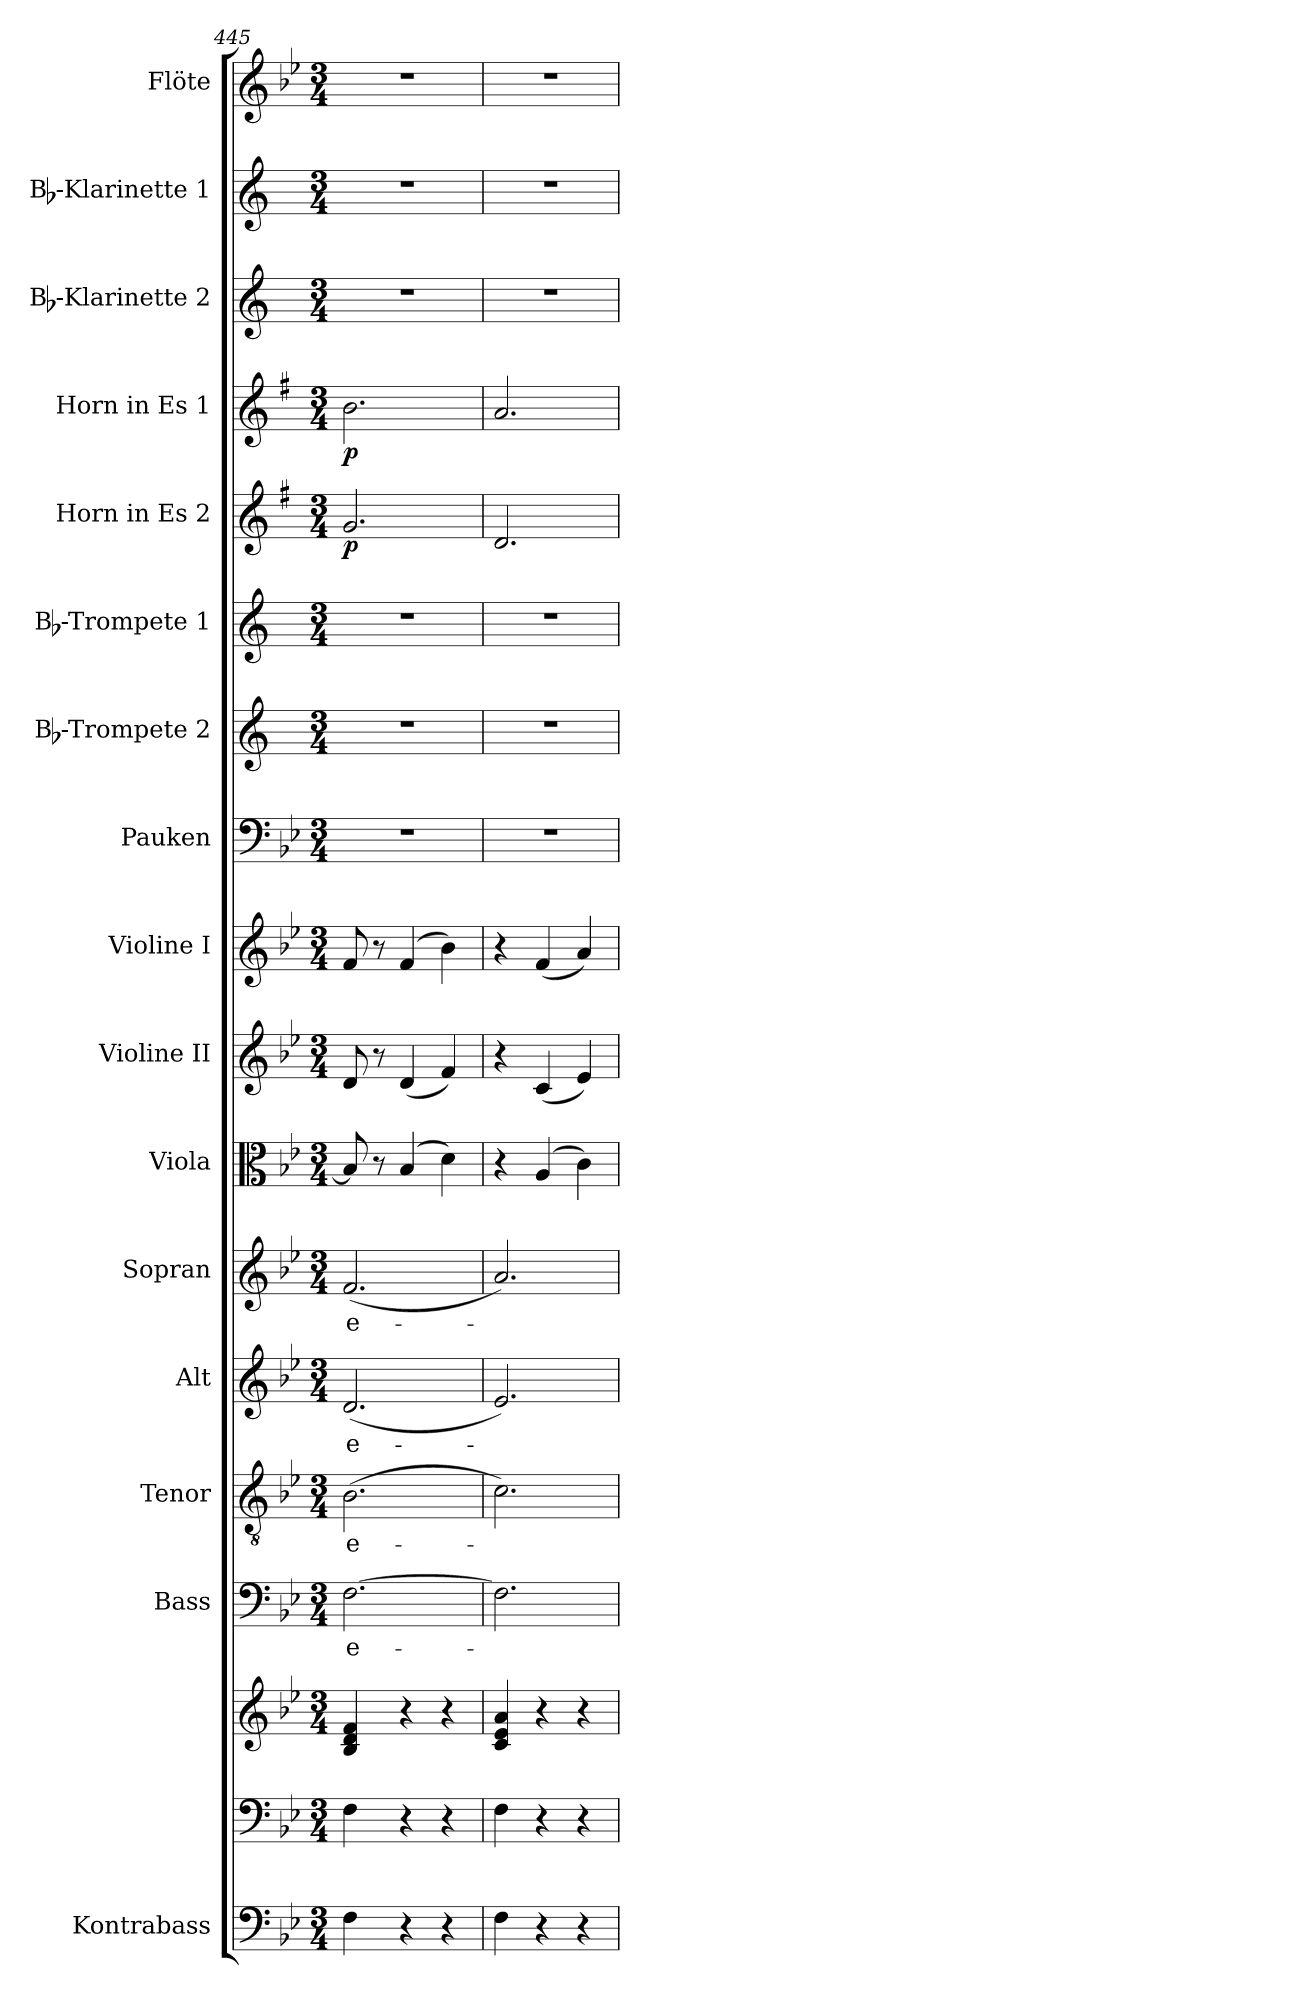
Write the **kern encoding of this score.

**kern	**kern	**kern	**kern	**text	**kern	**text	**kern	**text	**kern	**text	**kern	**kern	**kern	**kern	**kern	**kern	**kern	**dynam	**kern	**dynam	**kern	**kern	**kern
*part17	*part16	*part16	*part15	*part15	*part14	*part14	*part13	*part13	*part12	*part12	*part11	*part10	*part9	*part8	*part7	*part6	*part5	*part5	*part4	*part4	*part3	*part2	*part1
*staff18	*staff17	*staff16	*staff15	*staff15	*staff14	*staff14	*staff13	*staff13	*staff12	*staff12	*staff11	*staff10	*staff9	*staff8	*staff7	*staff6	*staff5	*staff5	*staff4	*staff4	*staff3	*staff2	*staff1
*I"Kontrabass	*	*	*I"Bass	*	*I"Tenor	*	*I"Alt	*	*I"Sopran	*	*I"Viola	*I"Violine II	*I"Violine I	*I"Pauken	*I"Bb-Trompete 2	*I"Bb-Trompete 1	*I"Horn in Es 2	*	*I"Horn in Es 1	*	*I"Bb-Klarinette 2	*I"Bb-Klarinette 1	*I"Flöte
*I'Kb.	*	*	*I'B.	*	*I'T.	*	*I'A.	*	*I'S.	*	*I'Vla.	*I'Vl. II	*I'Vl. I	*I'Pk.	*I'Bb Trp. 2	*I'Bb Trp. 1	*	*	*	*	*I'Bb Kl. 2	*I'Bb Kl. 1	*I'Fl.
*clefF4	*clefF4	*clefG2	*clefF4	*	*clefGv2	*	*clefG2	*	*clefG2	*	*clefC3	*clefG2	*clefG2	*clefF4	*clefG2	*clefG2	*clefG2	*	*clefG2	*	*clefG2	*clefG2	*clefG2
*ITrd7c12	*	*	*	*	*	*	*	*	*	*	*	*	*	*	*ITrd1c2	*ITrd1c2	*ITrd5c9	*	*ITrd5c9	*	*ITrd1c2	*ITrd1c2	*
*k[b-e-]	*k[b-e-]	*k[b-e-]	*k[b-e-]	*	*k[b-e-]	*	*k[b-e-]	*	*k[b-e-]	*	*k[b-e-]	*k[b-e-]	*k[b-e-]	*k[b-e-]	*k[b-e-]	*k[b-e-]	*k[b-e-]	*	*k[b-e-]	*	*k[b-e-]	*k[b-e-]	*k[b-e-]
*B-:	*B-:	*B-:	*B-:	*	*B-:	*	*B-:	*	*B-:	*	*B-:	*B-:	*B-:	*B-:	*B-:	*B-:	*B-:	*	*B-:	*	*B-:	*B-:	*B-:
*M3/4	*M3/4	*M3/4	*M3/4	*	*M3/4	*	*M3/4	*	*M3/4	*	*M3/4	*M3/4	*M3/4	*M3/4	*M3/4	*M3/4	*M3/4	*	*M3/4	*	*M3/4	*M3/4	*M3/4
=445	=445	=445	=445	=445	=445	=445	=445	=445	=445	=445	=445	=445	=445	=445	=445	=445	=445	=445	=445	=445	=445	=445	=445
!	!	!	!	!LO:LY:b	!	!LO:LY:b	!	!LO:LY:b	!	!LO:LY:b	!	!	!	!	!	!	!	!LO:DY:b	!	!LO:DY:b	!	!	!
4FF\	4F\	4B-/ 4d/ 4f/	[2.F\	e-	(>2.B-\	e-	(<2.d/	e-	(<2.f/	e-	8B-/]	8d/	8f/	2.r	2.r	2.r	2.B-/	p	2.d\	p	2.r	2.r	2.r
.	.	.	.	.	.	.	.	.	.	.	8r	8r	8r	.	.	.	.	.	.	.	.	.	.
4r	4r	4r	.	.	.	.	.	.	.	.	(4B-/	(<4d/	(4f/	.	.	.	.	.	.	.	.	.	.
4r	4r	4r	.	.	.	.	.	.	.	.	4d\)	4f/)	4b-\)	.	.	.	.	.	.	.	.	.	.
=446	=446	=446	=446	=446	=446	=446	=446	=446	=446	=446	=446	=446	=446	=446	=446	=446	=446	=446	=446	=446	=446	=446	=446
4FF\	4F\	4c/ 4e-/ 4a/	2.F\]	.	2.c\)	.	2.e-/)	.	2.a/)	.	4r	4r	4r	2.r	2.r	2.r	2.F/	.	2.c/	.	2.r	2.r	2.r
4r	4r	4r	.	.	.	.	.	.	.	.	(4A/	(<4c/	(<4f/	.	.	.	.	.	.	.	.	.	.
4r	4r	4r	.	.	.	.	.	.	.	.	4c\)	4e-/)	4a/)	.	.	.	.	.	.	.	.	.	.
=	=	=	=	=	=	=	=	=	=	=	=	=	=	=	=	=	=	=	=	=	=	=	=
*-	*-	*-	*-	*-	*-	*-	*-	*-	*-	*-	*-	*-	*-	*-	*-	*-	*-	*-	*-	*-	*-	*-	*-
